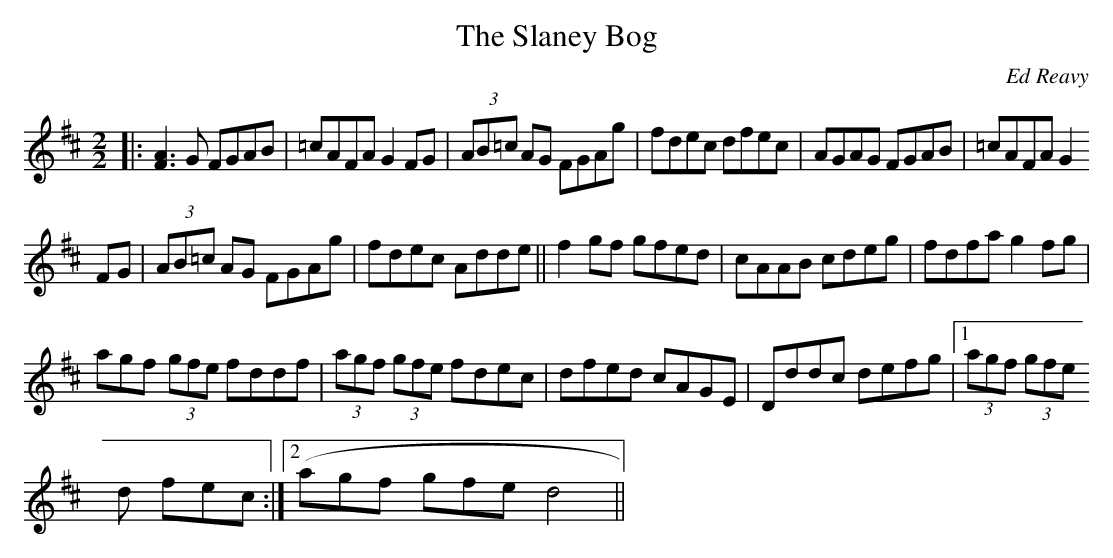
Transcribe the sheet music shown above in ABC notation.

X:1
T:The Slaney Bog
M:2/2
L:1/8
C:Ed Reavy
K:D
||:[F3A3] G FGAB|=cAFA G2 FG|(3AB=c AG FGAg|fdec dfec|AGAG FGAB|=cAFA G2
FG|(3AB=c AG FGAg|fdec Adde||f2 gf gfed|cAAB cdeg | fdfa g2 fg | (3
agf (3gfe fddf |(3agf (3gfe fdec | dfed cAGE | Dddc defg |1 (3agf (3gfe
d
fec:|2 (agf gfe d4||
